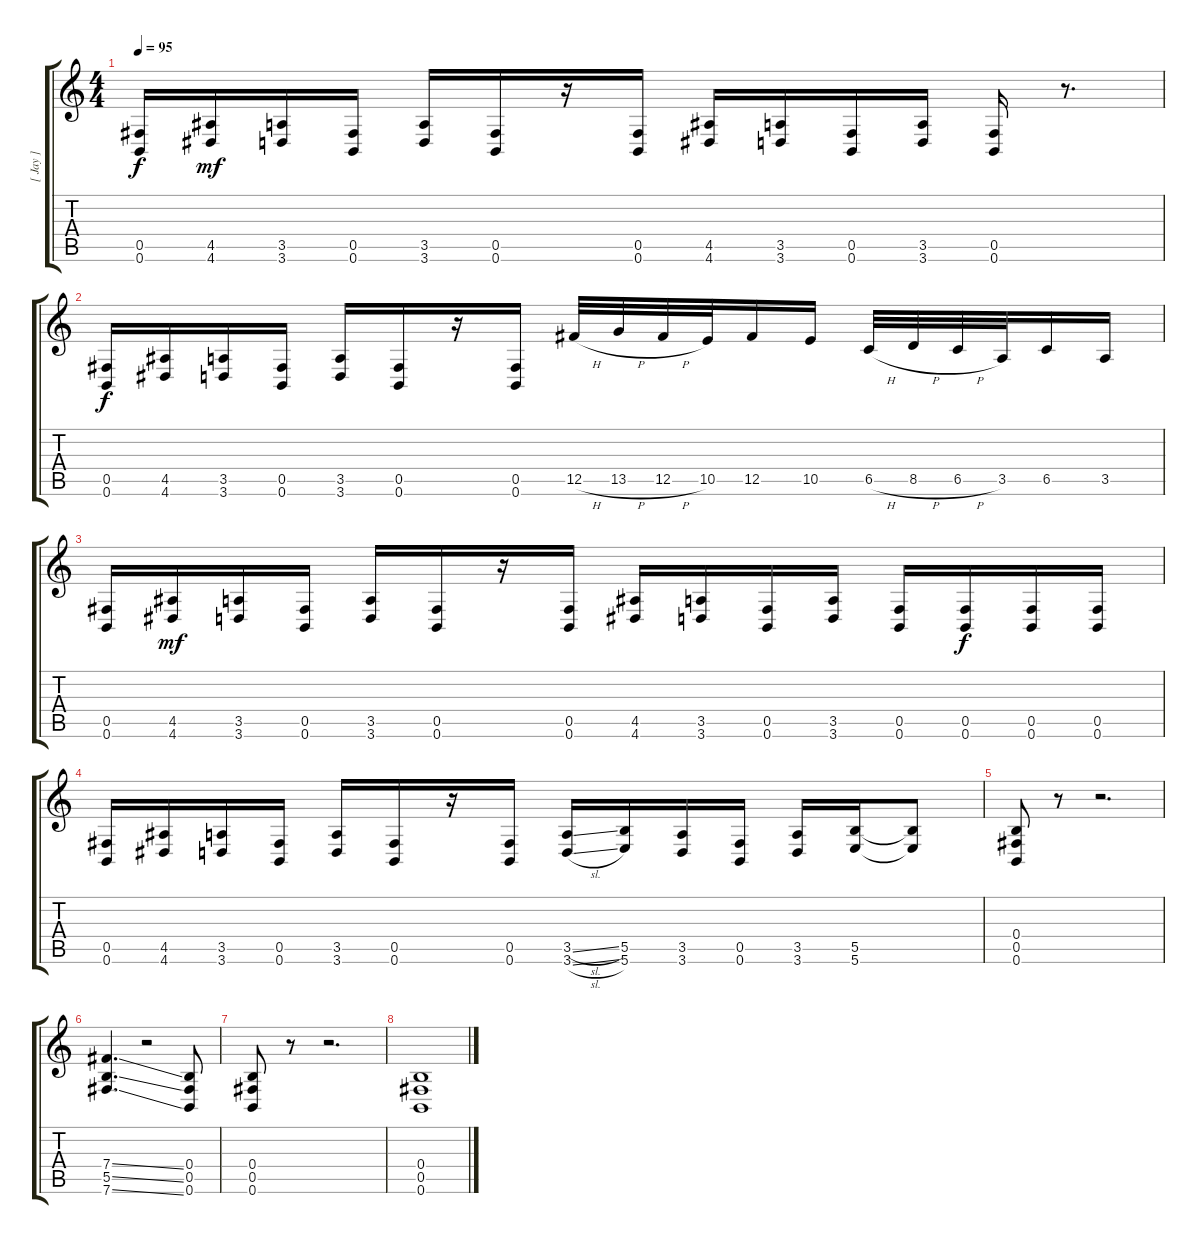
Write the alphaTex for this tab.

\track ("[ Jay ]" "[ Jay ]") {instrument distortionguitar}
\staff {score tabs}
\tuning (Db4 Ab3 E3 B2 Gb2 B1) {hide}
\ts (4 4)
\tempo 95
\clef g2
\ks c
(0.5 0.6).16{dy f} (4.5 4.6).16{dy mf} (3.5 3.6).16 (0.5 0.6).16 (3.5 3.6).16 (0.5 0.6).16 r.16 (0.5 0.6).16 (4.5 4.6).16 (3.5 3.6).16 (0.5 0.6).16 (3.5 3.6).16 (0.5 0.6).16 r.8{d} |
(0.5 0.6).16{dy f} (4.5 4.6).16 (3.5 3.6).16 (0.5 0.6).16 (3.5 3.6).16 (0.5 0.6).16 r.16 (0.5 0.6).16 12.5{h}.32 13.5{h}.32 12.5{h}.32 10.5.32 12.5.16 10.5.16 6.5{h}.32 8.5{h}.32 6.5{h}.32 3.5.32 6.5.16 3.5.16 |
(0.5 0.6).16 (4.5 4.6).16{dy mf} (3.5 3.6).16 (0.5 0.6).16 (3.5 3.6).16 (0.5 0.6).16 r.16 (0.5 0.6).16 (4.5 4.6).16 (3.5 3.6).16 (0.5 0.6).16 (3.5 3.6).16 (0.5 0.6).16 (0.5 0.6).16{dy f} (0.5 0.6).16 (0.5 0.6).16 |
(0.5 0.6).16 (4.5 4.6).16 (3.5 3.6).16 (0.5 0.6).16 (3.5 3.6).16 (0.5 0.6).16 r.16 (0.5 0.6).16 (3.5{sl} 3.6{sl}).16 (5.5 5.6).16 (3.5 3.6).16 (0.5 0.6).16 (3.5 3.6).16 (5.5 5.6).16 (5.5{t} 5.6{t}).8 |
(0.4 0.5 0.6).8 r.8 r.2{d} |
(7.4{ss} 5.5{ss} 7.6{ss}).4{d} r.2 (0.4 0.5 0.6).8 |
(0.4 0.5 0.6).8 r.8 r.2{d} |
(0.4 0.5 0.6).1
